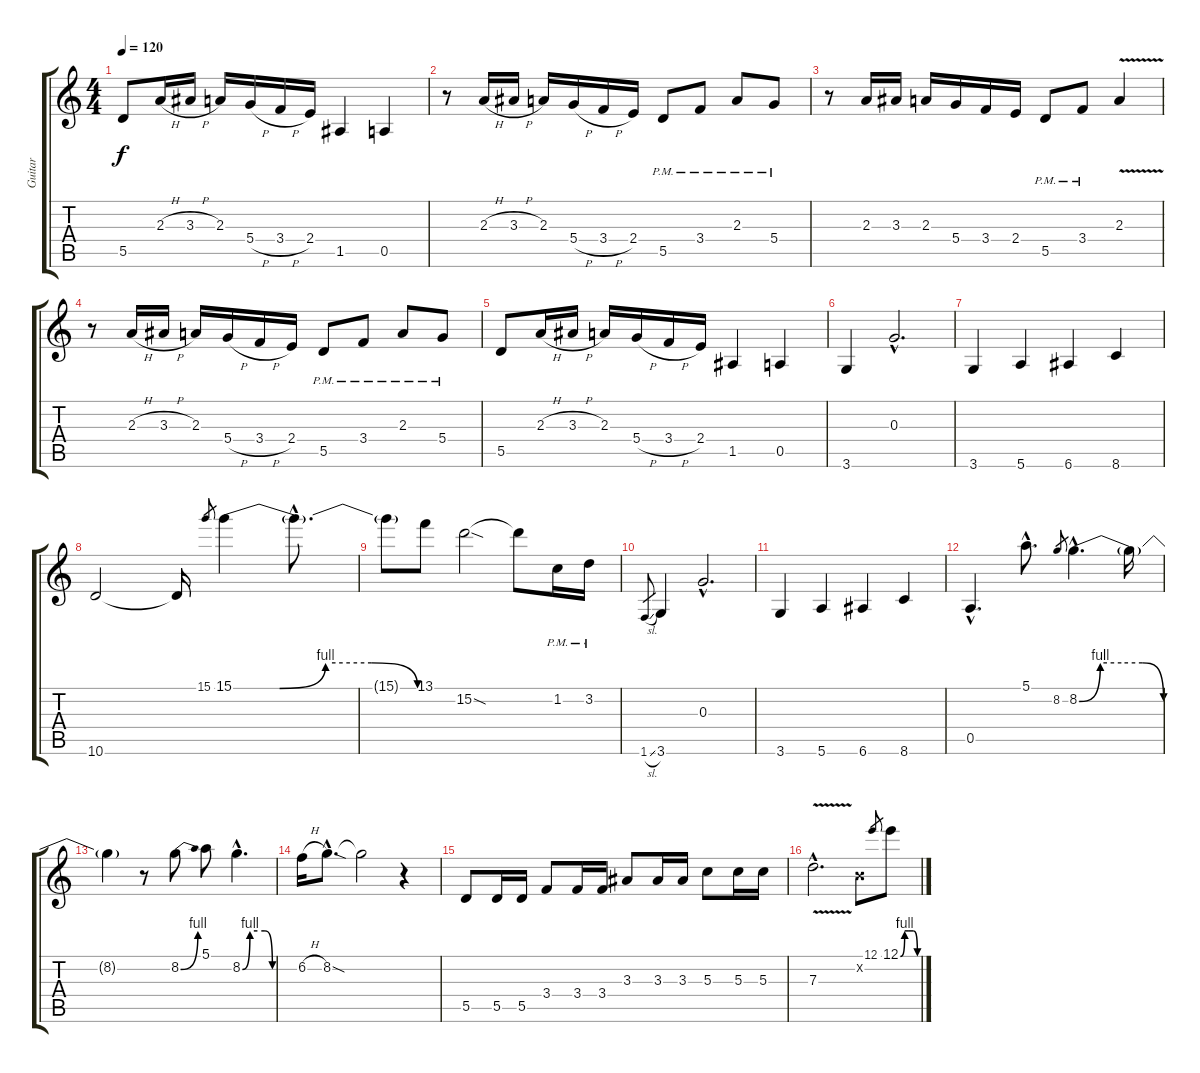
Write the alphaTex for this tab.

\track ("Guitar" "Guitar") {instrument overdrivenguitar}
\staff {score tabs}
\tuning (E4 B3 G3 D3 A2 E2) {hide}
\ts (4 4)
\tempo 120
\clef g2
\ks c
5.5.8{dy f} 2.3{h}.16 3.3{h}.16 2.3.16 5.4{h}.16 3.4{h}.16 2.4.16 1.5.4 0.5.4 |
r.8 2.3{h}.16 3.3{h}.16 2.3.16 5.4{h}.16 3.4{h}.16 2.4.16 5.5{pm}.8 3.4{pm}.8 2.3{pm}.8 5.4{pm}.8 |
r.8 2.3.16 3.3.16 2.3.16 5.4.16 3.4.16 2.4.16 5.5{pm}.8 3.4{pm}.8 2.3{v}.4 |
r.8 2.3{h}.16 3.3{h}.16 2.3.16 5.4{h}.16 3.4{h}.16 2.4.16 5.5{pm}.8 3.4{pm}.8 2.3{pm}.8 5.4{pm}.8 |
5.5.8 2.3{h}.16 3.3{h}.16 2.3.16 5.4{h}.16 3.4{h}.16 2.4.16 1.5.4 0.5.4 |
3.6.4 0.3{hac}.2{d} |
3.6.4 5.6.4 6.6.4 8.6.4 |
10.6.2 10.6{t}.16 15.1.8{gr} 15.1{be (custom 0 0 15 0 30 4 45 4 60 0)}.4 15.1{hac t}.8{d} |
15.1{t}.8 13.1.8 15.2{sod}.2 15.2{t}.8 1.2{pm}.16 3.2{pm}.16 |
1.6{sl}.8{gr} 3.6.4 0.3{hac}.2{d} |
3.6.4 5.6.4 6.6.4 8.6.4 |
0.5{hac}.4{d} 5.1{hac}.8{d} 8.2.8{gr} 8.2{be (custom 0 0 15 4 30 4 45 4 60 0) hac}.4{d} 8.2{t}.16 |
8.2{t}.4 r.8 8.2{be (bend 0 0 60 4)}.8 5.1.8 8.2{be (custom 0 0 15 4 30 4 45 4 60 0) hac}.4{d} |
6.2{h}.16 8.2{sod hac}.8{d} 8.2{t}.2 r.4 |
5.5.8 5.5.16 5.5.16 3.4.8 3.4.16 3.4.16 3.3.8 3.3.16 3.3.16 5.3.8 5.3.16 5.3.16 |
7.3{v hac}.2{d} 0.2{x}.8 12.1.8{gr} 12.1{be (custom 0 0 15 4 30 4 45 4 60 0)}.8
